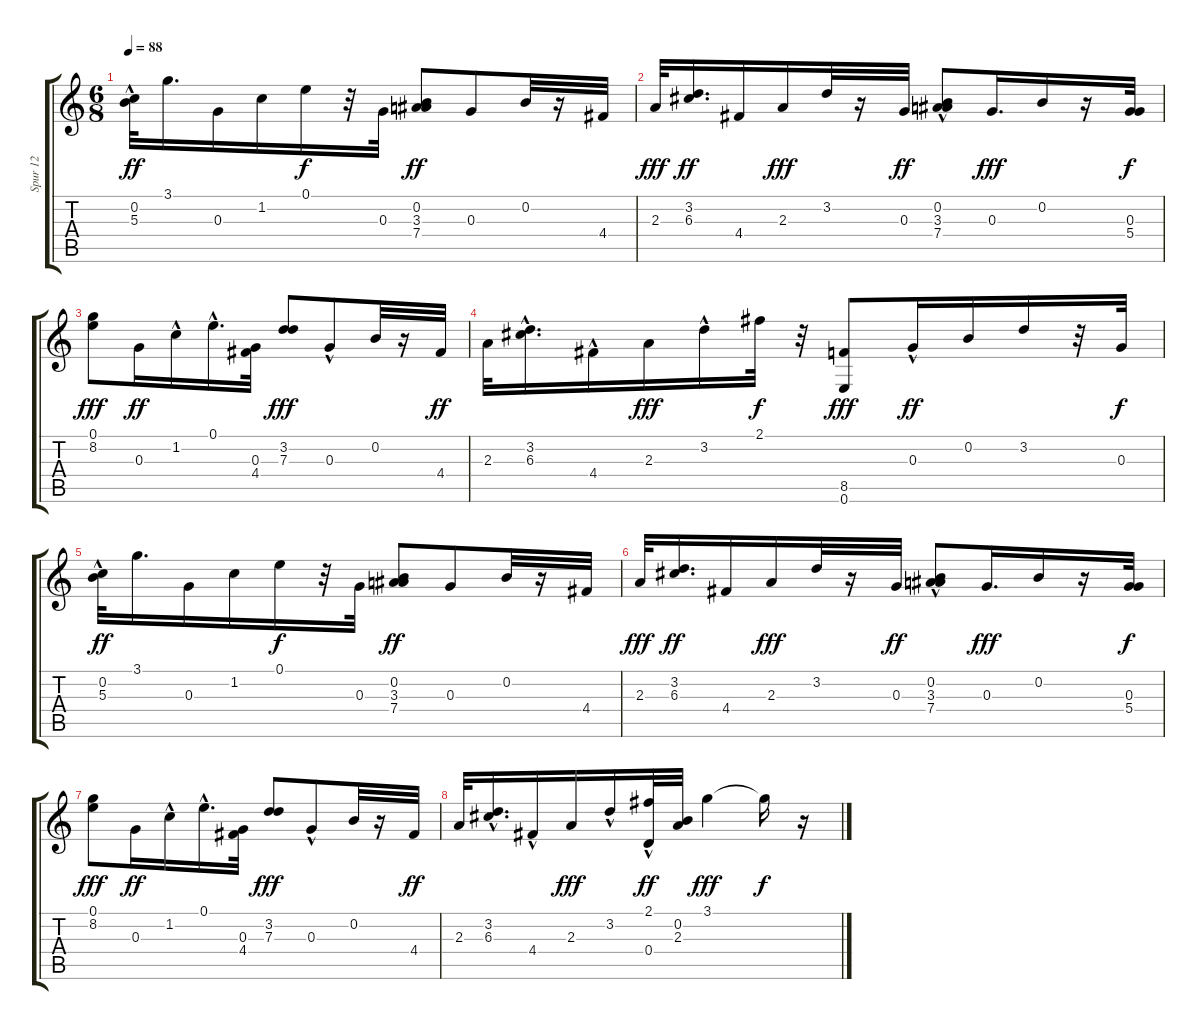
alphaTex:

\track ("Spur 12" "Spur 12") {instrument acousticguitarnylon}
\staff {score tabs}
\tuning (E4 B3 G3 D3 A2 E2) {hide}
\ts (6 8)
\tempo 88
\clef g2
\ks c
(0.2{hac} 5.3).32{dy ff} 3.1.16{d} 0.3.16 1.2.16 0.1.16{dy f} r.32 0.3.32 (0.2 3.3 7.4).8{dy ff} 0.3.8 0.2.32 r.16 4.4.32 |
2.3.32{dy fff} (3.2 6.3).16{d dy ff} 4.4.16 2.3.16{dy fff} 3.2.32 r.16 0.3.32{dy ff} (0.2 3.3 7.4{hac}).8 0.3.16{d dy fff} 0.2.16 r.16 (0.3 5.4).32{dy f} |
(0.1 8.2).8{dy fff} 0.3.16{dy ff} 1.2{hac}.16 0.1{hac}.16{d} (0.3 4.4).32 (3.2 7.3).8{dy fff} 0.3{hac}.8 0.2.32 r.16 4.4.32{dy ff} |
2.3.32 (3.2 6.3{hac}).16{d} 4.4{hac}.16 2.3.16{dy fff} 3.2{hac}.16 2.1.32{dy f} r.32 (8.5 0.6).8{dy fff} 0.3{hac}.16{dy ff} 0.2.16 3.2.16 r.32 0.3.32{dy f} |
(0.2{hac} 5.3).32{dy ff} 3.1.16{d} 0.3.16 1.2.16 0.1.16{dy f} r.32 0.3.32 (0.2 3.3 7.4).8{dy ff} 0.3.8 0.2.32 r.16 4.4.32 |
2.3.32{dy fff} (3.2 6.3).16{d dy ff} 4.4.16 2.3.16{dy fff} 3.2.32 r.16 0.3.32{dy ff} (0.2 3.3 7.4{hac}).8 0.3.16{d dy fff} 0.2.16 r.16 (0.3 5.4).32{dy f} |
(0.1 8.2).8{dy fff} 0.3.16{dy ff} 1.2{hac}.16 0.1{hac}.16{d} (0.3 4.4).32 (3.2 7.3).8{dy fff} 0.3{hac}.8 0.2.32 r.16 4.4.32{dy ff} |
2.3.32 (3.2 6.3{hac}).16{d} 4.4{hac}.16 2.3.16{dy fff} 3.2{hac}.16 (2.1 0.4{hac}).32{dy ff} (0.2 2.3).32 3.1.4{dy fff} 3.1{t}.16{dy f} r.16
